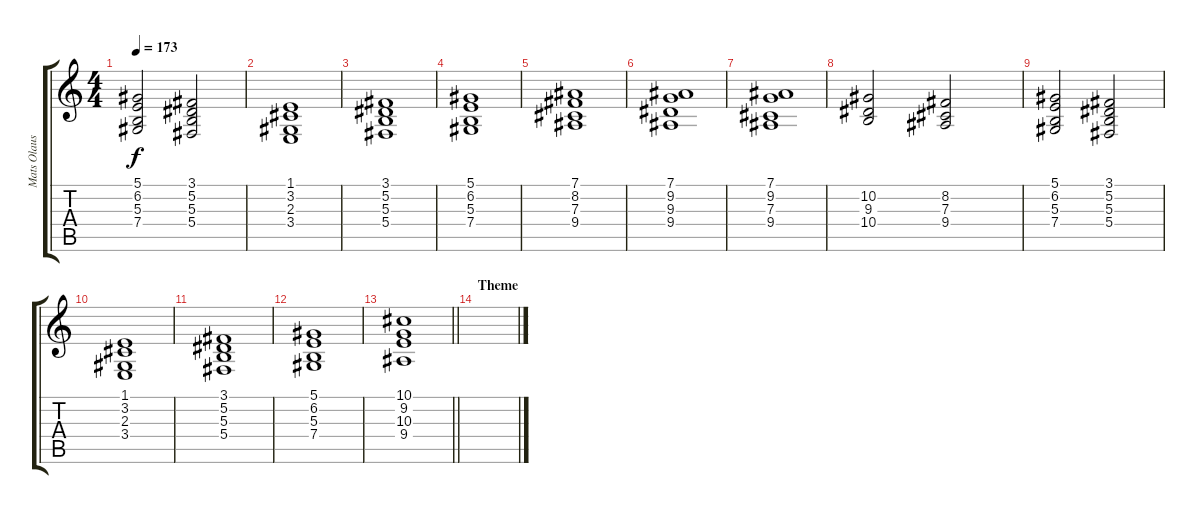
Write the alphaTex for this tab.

\track ("Mats Olausson" "Mats Olaus") {instrument stringensemble1}
\staff {score tabs}
\tuning (Eb4 Bb3 Gb3 Db3 Ab2 Eb2) {hide}
\ts (4 4)
\tempo 173
\clef g2
\ks c
(5.1 6.2 5.3 7.4).2{dy f} (3.1 5.2 5.3 5.4).2 |
(1.1 3.2 2.3 3.4).1 |
(3.1 5.2 5.3 5.4).1 |
(5.1 6.2 5.3 7.4).1 |
(7.1 8.2 7.3 9.4).1 |
(7.1 9.2 9.3 9.4).1 |
(7.1 9.2 7.3 9.4).1 |
(10.2 9.3 10.4).2 (8.2 7.3 9.4).2 |
(5.1 6.2 5.3 7.4).2 (3.1 5.2 5.3 5.4).2 |
(1.1 3.2 2.3 3.4).1 |
(3.1 5.2 5.3 5.4).1 |
(5.1 6.2 5.3 7.4).1 |
\barLineRight lightlight
(10.1 9.2 10.3 9.4).1 |
\section ("" "Theme")
